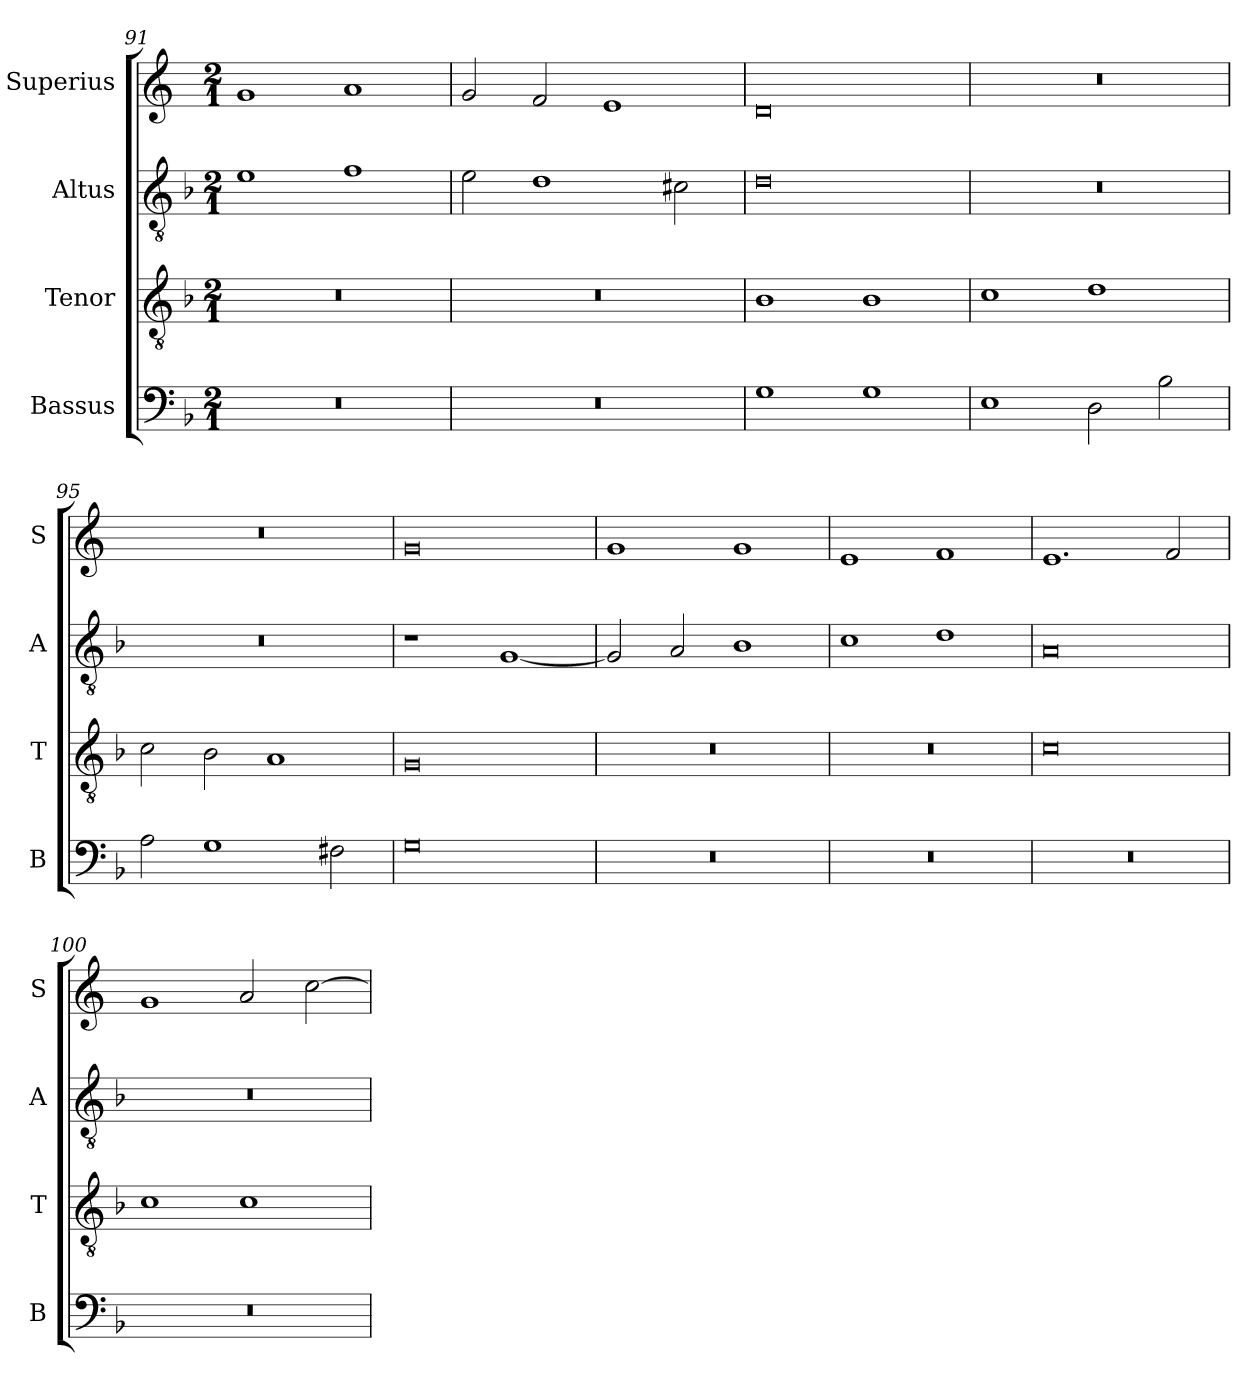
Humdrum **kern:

**kern	**kern	**kern	**kern
*part4	*part3	*part2	*part1
*staff4	*staff3	*staff2	*staff1
*I"Bassus	*I"Tenor	*I"Altus	*I"Superius
*I'B	*I'T	*I'A	*I'S
*clefF4	*clefGv2	*clefGv2	*clefG2
*k[b-]	*k[b-]	*k[b-]	*k[]
*M2/1	*M2/1	*M2/1	*M2/1
=91	=91	=91	=91
0r	0r	1e	1g
.	.	1f	1a
=92	=92	=92	=92
0r	0r	2e\	2g/
.	.	1d	2f/
.	.	.	1e
.	.	2c#X\	.
=93	=93	=93	=93
1G	1B-	0d	0d
1G	1B-	.	.
=94	=94	=94	=94
1E	1c	0r	0r
2D\	1d	.	.
2B-\	.	.	.
=95	=95	=95	=95
2A\	2c\	0r	0r
1G	2B-\	.	.
.	1A	.	.
2F#X\	.	.	.
=96	=96	=96	=96
0G	0G	1r	0g
.	.	[1G	.
=97	=97	=97	=97
0r	0r	2G/]	1g
.	.	2A/	.
.	.	1B-	1g
=98	=98	=98	=98
0r	0r	1c	1e
.	.	1d	1f
=99	=99	=99	=99
0r	0c	0A	1.e
.	.	.	2f/
=100	=100	=100	=100
0r	1c	0r	1g
.	1c	.	2a/
.	.	.	[2cc\
=	=	=	=
*-	*-	*-	*-
